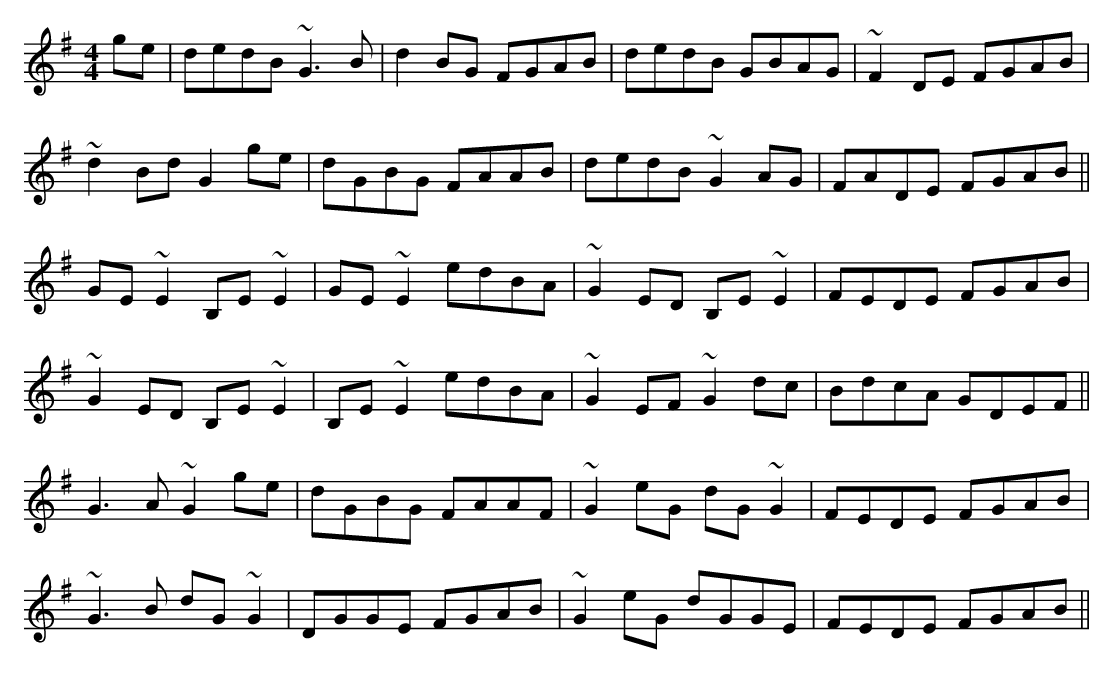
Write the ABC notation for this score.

X:1
M:4/4
K:G
ge|dedB ~G3B|d2BG FGAB|dedB GBAG|~F2DE FGAB|
~d2Bd G2ge|dGBG FAAB|dedB ~G2AG|FADE FGAB||
GE~E2 B,E~E2|GE~E2 edBA|~G2ED B,E~E2|FEDE FGAB|
~G2ED B,E~E2|B,E~E2 edBA|~G2EF ~G2dc|BdcA GDEF||
G3A ~G2ge|dGBG FAAF|~G2eG dG~G2|FEDE FGAB|
~G3B dG~G2|DGGE FGAB|~G2eG dGGE|FEDE FGAB||
